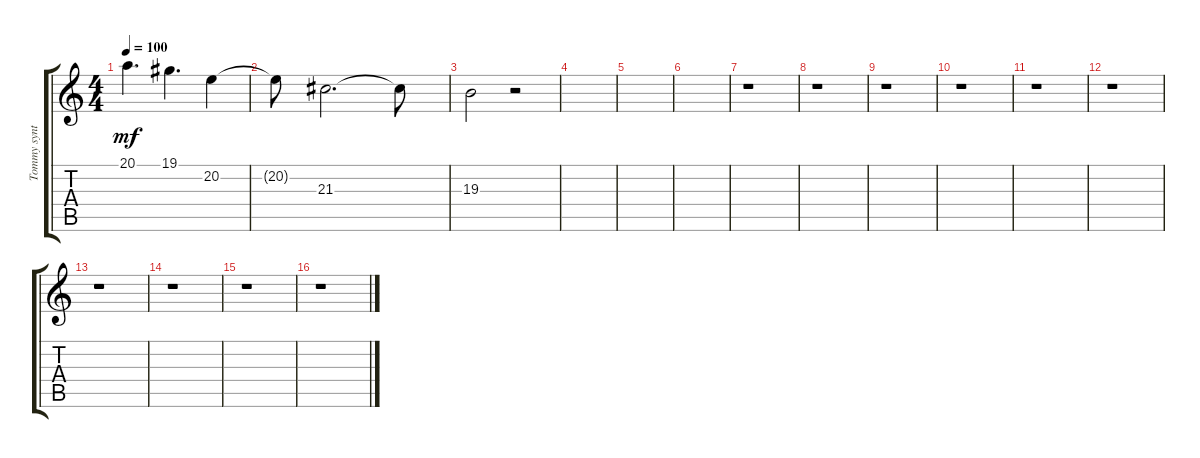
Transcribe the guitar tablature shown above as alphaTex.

\track ("Tommy synth" "Tommy synt") {instrument lead2sawtooth}
\staff {score tabs}
\tuning (Db4 Ab3 E3 B2 Gb2 Db2) {hide}
\ts (4 4)
\tempo 100
\clef g2
\ks c
20.1.4{d dy mf} 19.1.4{d} 20.2.4 |
20.2{t}.8 21.3.2{d} 21.3{t}.8 |
19.3.2 r.2 |
|
|
|
r.1 |
r.1 |
r.1 |
r.1 |
r.1 |
r.1 |
r.1 |
r.1 |
r.1 |
r.1
